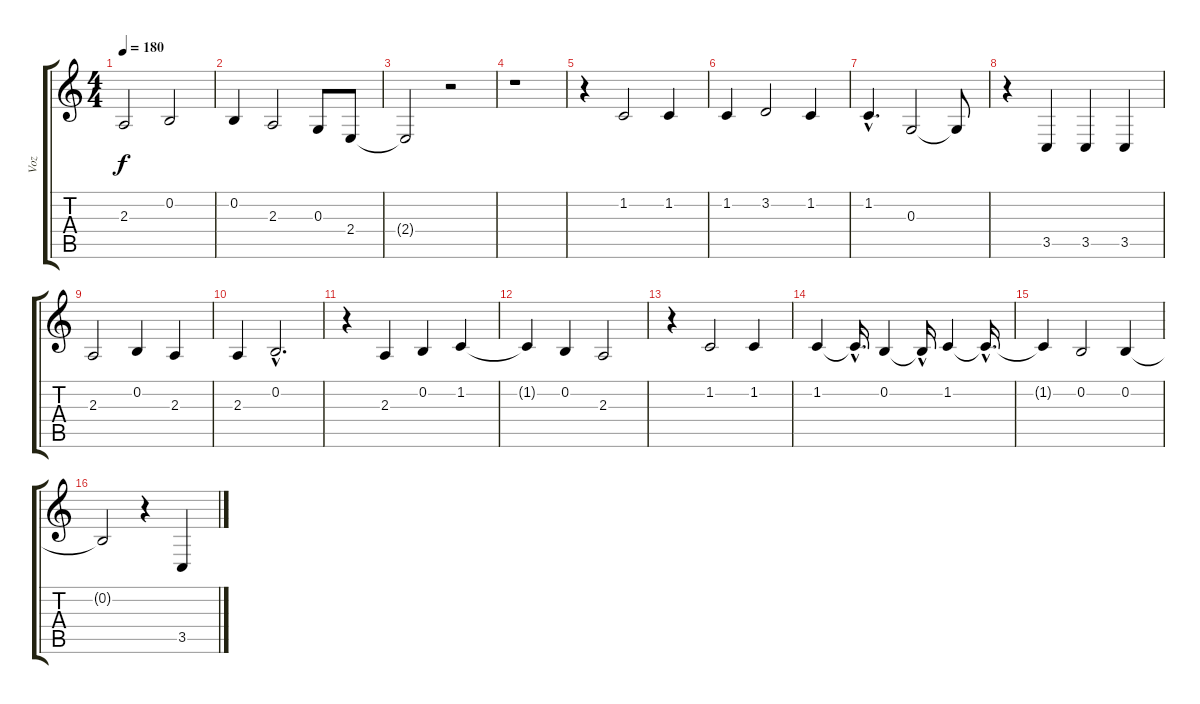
\track ("Voz" "Voz") {instrument tenorsax}
\staff {score tabs}
\tuning (E4 B3 G3 D3 A2 E2) {hide}
\ts (4 4)
\tempo 180
\clef g2
\ks c
2.3.2{dy f} 0.2.2 |
0.2.4 2.3.2 0.3.8 2.4.8 |
2.4{t}.2 r.2 |
r.1 |
r.4 1.2.2 1.2.4 |
1.2.4 3.2.2 1.2.4 |
1.2{hac}.4{d} 0.3.2 0.3{t}.8 |
r.4 3.5.4 3.5.4 3.5.4 |
2.3.2 0.2.4 2.3.4 |
2.3.4 0.2{hac}.2{d} |
r.4 2.3.4 0.2.4 1.2.4 |
1.2{t}.4 0.2.4 2.3.2 |
r.4 1.2.2 1.2.4 |
1.2.4 1.2{hac t}.16{d} 0.2.4 0.2{hac t}.16 1.2.4 1.2{hac t}.16{d} |
1.2{t}.4 0.2.2 0.2.4 |
0.2{t}.2 r.4 3.5.4
